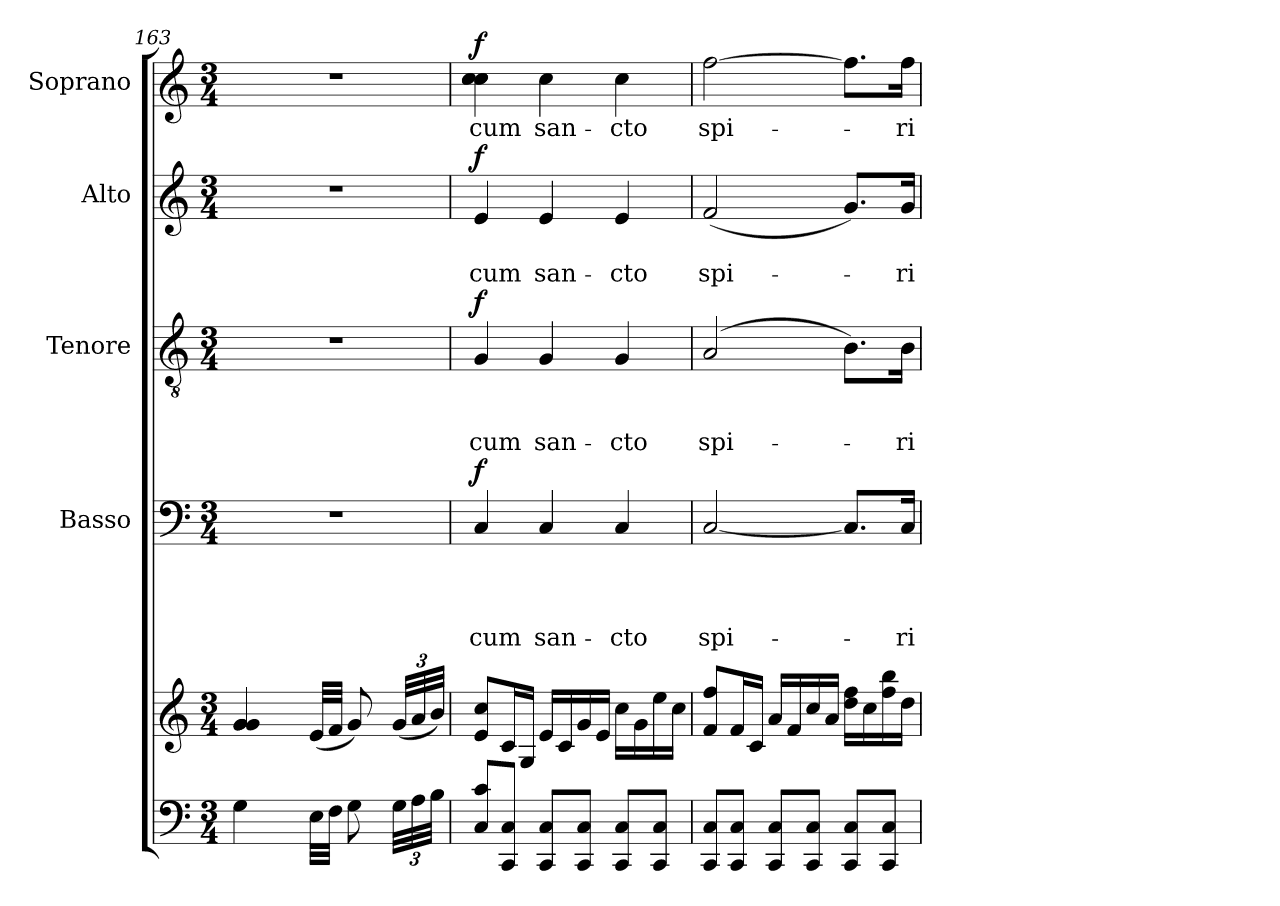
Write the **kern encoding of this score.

**kern	**kern	**kern	**text	**text	**text	**text	**dynam	**kern	**text	**text	**text	**dynam	**kern	**text	**text	**dynam	**kern	**text	**dynam
*part6	*part5	*part4	*part4	*part4	*part4	*part4	*part4	*part3	*part3	*part3	*part3	*part3	*part2	*part2	*part2	*part2	*part1	*part1	*part1
*staff6	*staff5	*staff4	*staff4	*staff4	*staff4	*staff4	*staff4	*staff3	*staff3	*staff3	*staff3	*staff3	*staff2	*staff2	*staff2	*staff2	*staff1	*staff1	*staff1
*	*	*I"Basso	*	*	*	*	*	*I"Tenore	*	*	*	*	*I"Alto	*	*	*	*I"Soprano	*	*
!!LO:PB:g=z
*clefF4	*clefG2	*clefF4	*	*	*	*	*	*clefGv2	*	*	*	*	*clefG2	*	*	*	*clefG2	*	*
*k[]	*k[]	*k[]	*	*	*	*	*	*k[]	*	*	*	*	*k[]	*	*	*	*k[]	*	*
*C:	*C:	*C:	*	*	*	*	*	*C:	*	*	*	*	*C:	*	*	*	*C:	*	*
*M3/4	*M3/4	*M3/4	*	*	*	*	*	*M3/4	*	*	*	*	*M3/4	*	*	*	*M3/4	*	*
=163	=163	=163	=163	=163	=163	=163	=163	=163	=163	=163	=163	=163	=163	=163	=163	=163	=163	=163	=163
4G\	4g/ 4g/ 4g/	2.r	.	.	.	.	.	2.r	.	.	.	.	2.r	.	.	.	2.r	.	.
8.ryy	8.ryy	.	.	.	.	.	.	.	.	.	.	.	.	.	.	.	.	.	.
32E\LLL	(<32e/LLL	.	.	.	.	.	.	.	.	.	.	.	.	.	.	.	.	.	.
32F\JJJ	32f/JJJ	.	.	.	.	.	.	.	.	.	.	.	.	.	.	.	.	.	.
8G\	8g/)	.	.	.	.	.	.	.	.	.	.	.	.	.	.	.	.	.	.
16ryy	16ryy	.	.	.	.	.	.	.	.	.	.	.	.	.	.	.	.	.	.
48G\LLL	(<48g/LLL	.	.	.	.	.	.	.	.	.	.	.	.	.	.	.	.	.	.
48A\	48a/	.	.	.	.	.	.	.	.	.	.	.	.	.	.	.	.	.	.
48B\JJJ	48b/JJJ)	.	.	.	.	.	.	.	.	.	.	.	.	.	.	.	.	.	.
=164	=164	=164	=164	=164	=164	=164	=164	=164	=164	=164	=164	=164	=164	=164	=164	=164	=164	=164	=164
!	!	!	!	!	!	!LO:LY:b	!LO:DY:a	!	!	!	!LO:LY:b	!LO:DY:a	!	!	!LO:LY:b	!LO:DY:a	!	!LO:LY:b	!LO:DY:a
8C/ 8c/L	8e/ 8cc/L	4C/	.	.	.	cum	f	4G/	.	.	cum	f	4e/	.	cum	f	4cc\ 4cc\ 4cc\ 4cc\	cum	f
8CC/ 8C/J	16c/L	.	.	.	.	.	.	.	.	.	.	.	.	.	.	.	.	.	.
.	16G/JJ	.	.	.	.	.	.	.	.	.	.	.	.	.	.	.	.	.	.
!	!	!	!	!	!	!LO:LY:b	!	!	!	!	!LO:LY:b	!	!	!	!LO:LY:b	!	!	!LO:LY:b	!
8CC/ 8C/L	16e/LL	4C/	.	.	.	san-	.	4G/	.	.	san-	.	4e/	.	san-	.	4cc\	san-	.
.	16c/	.	.	.	.	.	.	.	.	.	.	.	.	.	.	.	.	.	.
8CC/ 8C/J	16g/	.	.	.	.	.	.	.	.	.	.	.	.	.	.	.	.	.	.
.	16e/JJ	.	.	.	.	.	.	.	.	.	.	.	.	.	.	.	.	.	.
!	!	!	!	!	!	!LO:LY:b	!	!	!	!	!LO:LY:b	!	!	!	!LO:LY:b	!	!	!LO:LY:b	!
8CC/ 8C/L	16cc\LL	4C/	.	.	.	-cto	.	4G/	.	.	-cto	.	4e/	.	-cto	.	4cc\	-cto	.
.	16g\	.	.	.	.	.	.	.	.	.	.	.	.	.	.	.	.	.	.
8CC/ 8C/J	16ee\	.	.	.	.	.	.	.	.	.	.	.	.	.	.	.	.	.	.
.	16cc\JJ	.	.	.	.	.	.	.	.	.	.	.	.	.	.	.	.	.	.
=165	=165	=165	=165	=165	=165	=165	=165	=165	=165	=165	=165	=165	=165	=165	=165	=165	=165	=165	=165
!	!	!	!	!	!	!LO:LY:b	!	!	!	!	!LO:LY:b	!	!	!	!LO:LY:b	!	!	!LO:LY:b	!
8CC/ 8C/L	8f/ 8ff/L	[<2C/	.	.	.	spi-	.	(<2A/	.	.	spi-	.	(<2f/	.	spi-	.	[>2ff\	spi-	.
8CC/ 8C/J	16f/L	.	.	.	.	.	.	.	.	.	.	.	.	.	.	.	.	.	.
.	16c/JJ	.	.	.	.	.	.	.	.	.	.	.	.	.	.	.	.	.	.
8CC/ 8C/L	16a/LL	.	.	.	.	.	.	.	.	.	.	.	.	.	.	.	.	.	.
.	16f/	.	.	.	.	.	.	.	.	.	.	.	.	.	.	.	.	.	.
8CC/ 8C/J	16cc/	.	.	.	.	.	.	.	.	.	.	.	.	.	.	.	.	.	.
.	16a/JJ	.	.	.	.	.	.	.	.	.	.	.	.	.	.	.	.	.	.
8CC/ 8C/L	16dd\ 16ff\LL	8.C/L]	.	.	.	.	.	8.B\L)	.	.	.	.	8.g/L)	.	.	.	8.ff\L]	.	.
.	16cc\	.	.	.	.	.	.	.	.	.	.	.	.	.	.	.	.	.	.
8CC/ 8C/J	16ff\ 16bb\	.	.	.	.	.	.	.	.	.	.	.	.	.	.	.	.	.	.
!	!	!	!	!	!	!LO:LY:b	!	!	!	!	!LO:LY:b	!	!	!	!LO:LY:b	!	!	!LO:LY:b	!
.	16dd\JJ	16C/Jk	.	.	.	-ri-	.	16B\Jk	.	.	-ri-	.	16g/Jk	.	-ri-	.	16ff\Jk	-ri-	.
=	=	=	=	=	=	=	=	=	=	=	=	=	=	=	=	=	=	=	=
*-	*-	*-	*-	*-	*-	*-	*-	*-	*-	*-	*-	*-	*-	*-	*-	*-	*-	*-	*-
